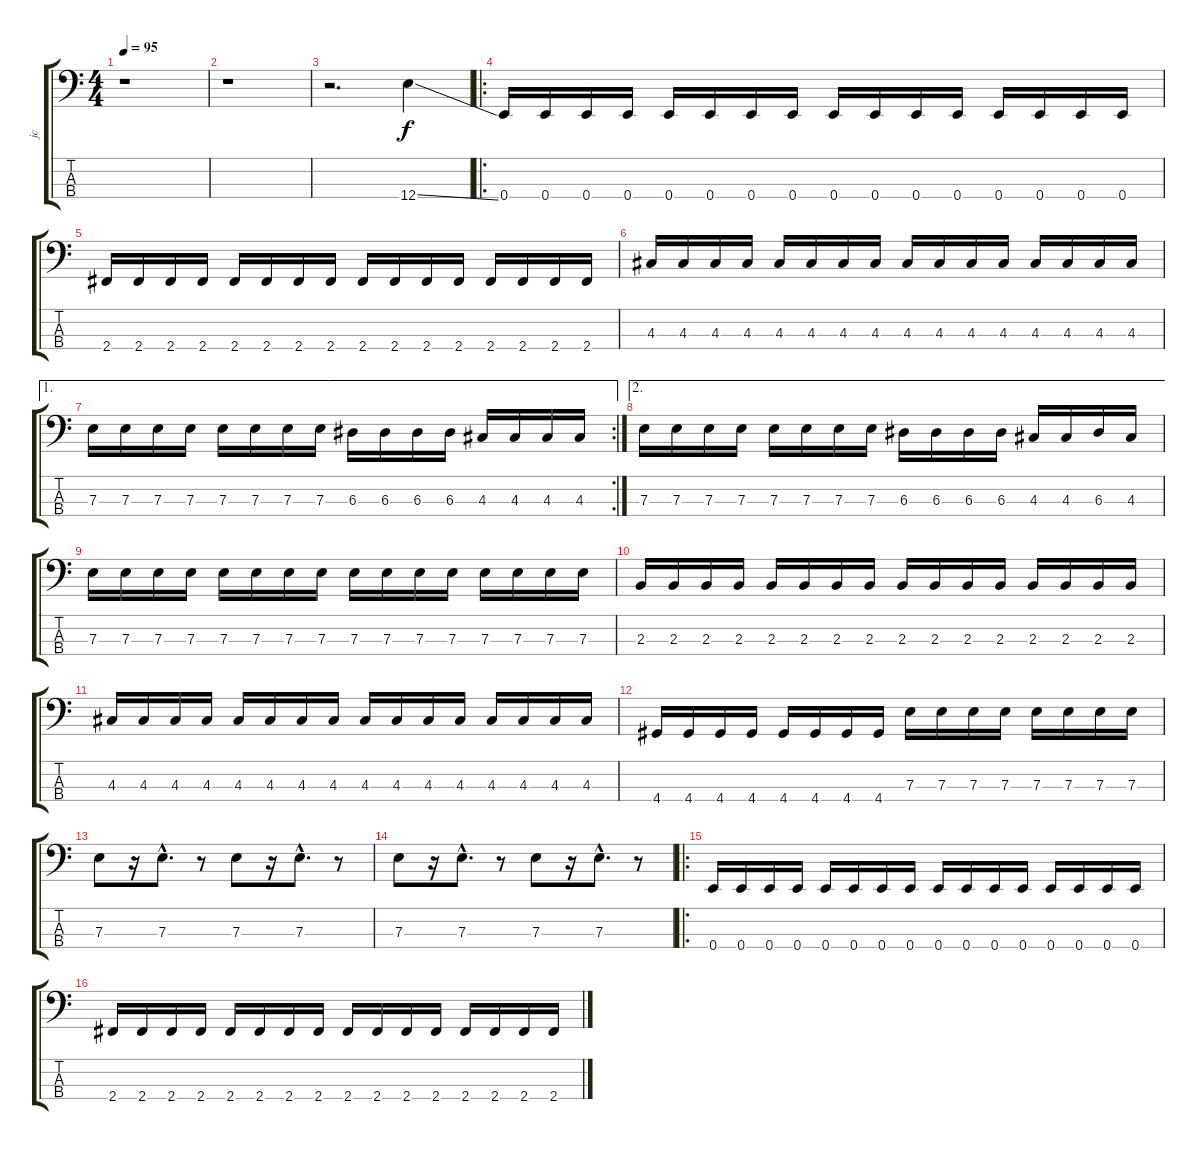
\track ("jc" "jc") {instrument electricbassfinger}
\staff {score tabs}
\tuning (G2 D2 A1 E1) {hide}
\ts (4 4)
\tempo 95
\clef f4
\ks c
r.1{dy f instrument electricbassfinger} |
r.1 |
r.2{d} 12.4{ss}.4 |
\ro
0.4.16 0.4.16 0.4.16 0.4.16 0.4.16 0.4.16 0.4.16 0.4.16 0.4.16 0.4.16 0.4.16 0.4.16 0.4.16 0.4.16 0.4.16 0.4.16 |
2.4.16 2.4.16 2.4.16 2.4.16 2.4.16 2.4.16 2.4.16 2.4.16 2.4.16 2.4.16 2.4.16 2.4.16 2.4.16 2.4.16 2.4.16 2.4.16 |
4.3.16 4.3.16 4.3.16 4.3.16 4.3.16 4.3.16 4.3.16 4.3.16 4.3.16 4.3.16 4.3.16 4.3.16 4.3.16 4.3.16 4.3.16 4.3.16 |
\ae 1
\rc 2
7.3.16 7.3.16 7.3.16 7.3.16 7.3.16 7.3.16 7.3.16 7.3.16 6.3.16 6.3.16 6.3.16 6.3.16 4.3.16 4.3.16 4.3.16 4.3.16 |
\ae 2
7.3.16 7.3.16 7.3.16 7.3.16 7.3.16 7.3.16 7.3.16 7.3.16 6.3.16 6.3.16 6.3.16 6.3.16 4.3.16 4.3.16 6.3.16 4.3.16 |
7.3.16 7.3.16 7.3.16 7.3.16 7.3.16 7.3.16 7.3.16 7.3.16 7.3.16 7.3.16 7.3.16 7.3.16 7.3.16 7.3.16 7.3.16 7.3.16 |
2.3.16 2.3.16 2.3.16 2.3.16 2.3.16 2.3.16 2.3.16 2.3.16 2.3.16 2.3.16 2.3.16 2.3.16 2.3.16 2.3.16 2.3.16 2.3.16 |
4.3.16 4.3.16 4.3.16 4.3.16 4.3.16 4.3.16 4.3.16 4.3.16 4.3.16 4.3.16 4.3.16 4.3.16 4.3.16 4.3.16 4.3.16 4.3.16 |
4.4.16 4.4.16 4.4.16 4.4.16 4.4.16 4.4.16 4.4.16 4.4.16 7.3.16 7.3.16 7.3.16 7.3.16 7.3.16 7.3.16 7.3.16 7.3.16 |
7.3.8 r.16 7.3{hac}.8{d} r.8 7.3.8 r.16 7.3{hac}.8{d} r.8 |
7.3.8 r.16 7.3{hac}.8{d} r.8 7.3.8 r.16 7.3{hac}.8{d} r.8 |
\ro
0.4.16 0.4.16 0.4.16 0.4.16 0.4.16 0.4.16 0.4.16 0.4.16 0.4.16 0.4.16 0.4.16 0.4.16 0.4.16 0.4.16 0.4.16 0.4.16 |
2.4.16 2.4.16 2.4.16 2.4.16 2.4.16 2.4.16 2.4.16 2.4.16 2.4.16 2.4.16 2.4.16 2.4.16 2.4.16 2.4.16 2.4.16 2.4.16
